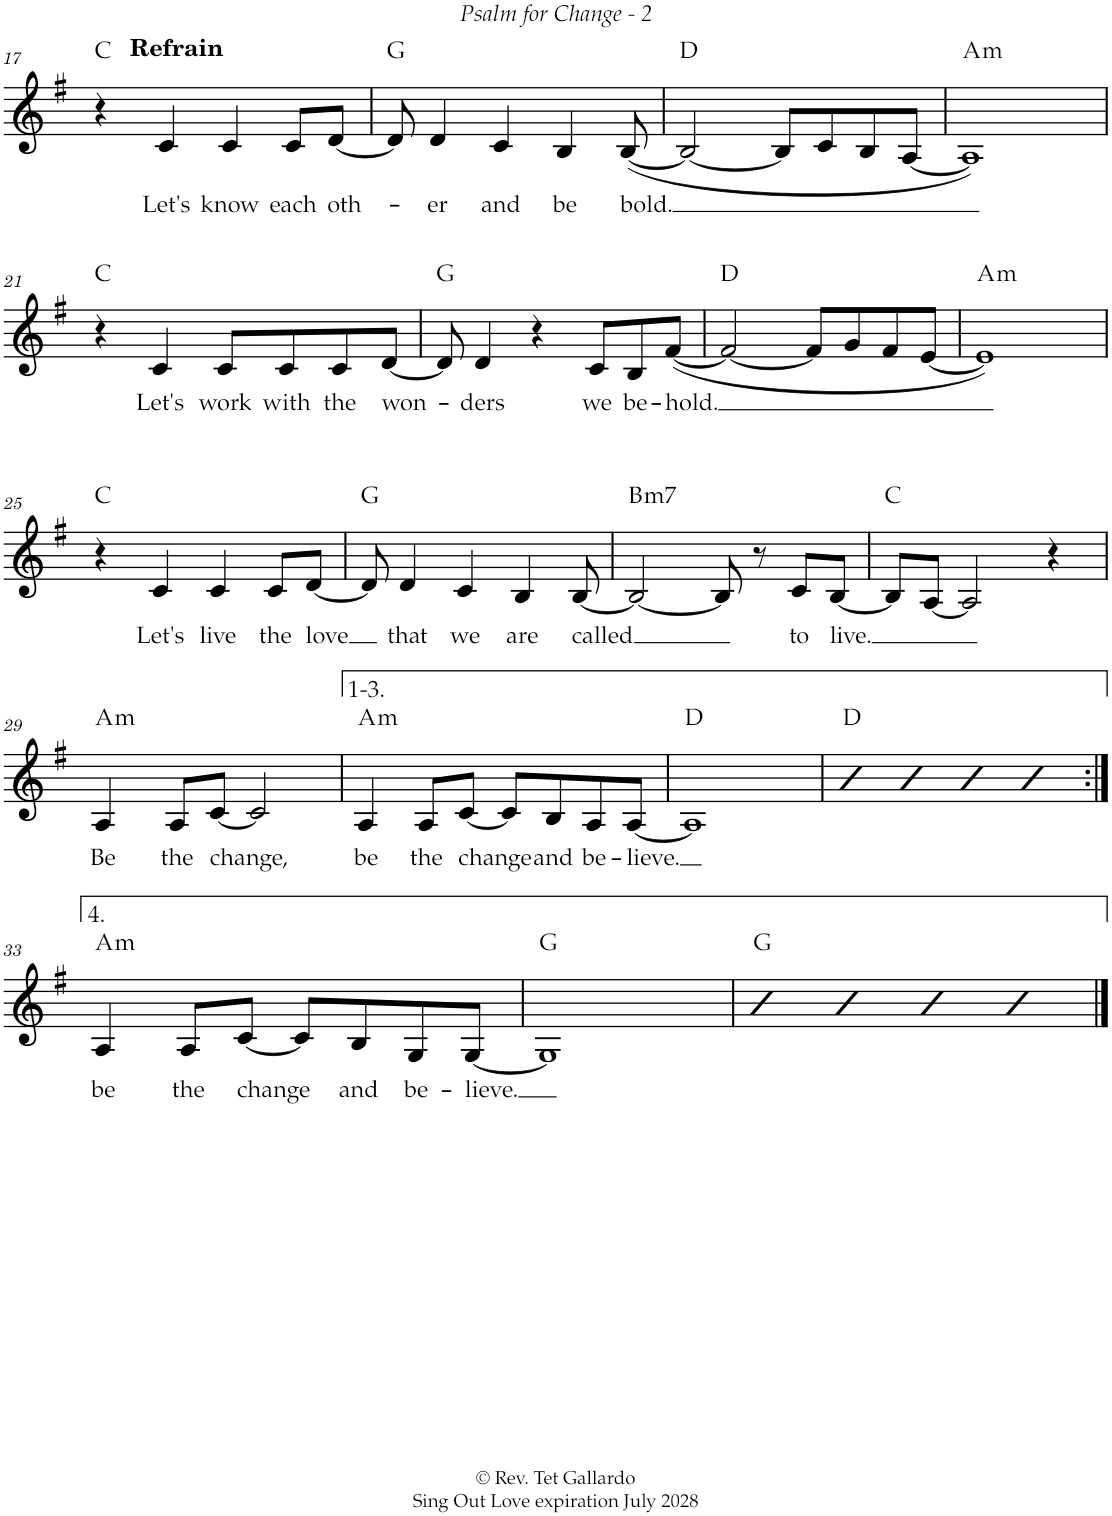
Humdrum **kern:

**kern	**text	**harte
*part1	*part1	*part1
*staff1	*staff1	*
*I"Violin	*	*
*I'Vln.	*	*
!!LO:PB:g=z
*clefG2	*	*
*k[f#]	*	*
*e:	*	*
*M4/4	*	*
=17	=17	=17
*^	*	*
4r	8ryy	.	C:maj
!	!LO:TX:a:B:t=Refrain	!	!
.	2..ryy	.	.
!	!	!LO:LY:b	!
4c/	.	Let's	.
!	!	!LO:LY:b	!
4c/	.	know	.
!	!	!LO:LY:b	!
8c/L	.	each	.
!	!	!LO:LY:b	!
[<8d/J	.	oth-	.
*v	*v	*	*
=18	=18	=18
8d/]	.	G:maj
!	!LO:LY:b	!
4d/	-er	.
!	!LO:LY:b	!
4c/	and	.
!	!LO:LY:b	!
4B/	be	.
!	!LO:LY:b	!
(<[<8B/	bold.	.
=19	=19	=19
2B/_	.	D:maj
8B/L]	.	.
8c/	.	.
8B/	.	.
[<8A/J	.	.
=20	=20	=20
!	!	!LO:H:kt=m
1A])	.	A:min
!!LO:LB:g=z
=21	=21	=21
4r	.	C:maj
!	!LO:LY:b	!
4c/	Let's	.
!	!LO:LY:b	!
8c/L	work	.
!	!LO:LY:b	!
8c/	with	.
!	!LO:LY:b	!
8c/	the	.
!	!LO:LY:b	!
[<8d/J	won-	.
=22	=22	=22
8d/]	.	G:maj
!	!LO:LY:b	!
4d/	-ders	.
4r	.	.
!	!LO:LY:b	!
8c/L	we	.
!	!LO:LY:b	!
8B/	be-	.
!	!LO:LY:b	!
(<[<8f#/J	-hold.	.
=23	=23	=23
2f#/_	.	D:maj
8f#/L]	.	.
8g/	.	.
8f#/	.	.
[<8e/J	.	.
=24	=24	=24
!	!	!LO:H:kt=m
1e])	.	A:min
!!LO:LB:g=z
=25	=25	=25
4r	.	C:maj
!	!LO:LY:b	!
4c/	Let's	.
!	!LO:LY:b	!
4c/	live	.
!	!LO:LY:b	!
8c/L	the	.
!	!LO:LY:b	!
[<8d/J	love	.
=26	=26	=26
8d/]	.	G:maj
!	!LO:LY:b	!
4d/	that	.
!	!LO:LY:b	!
4c/	we	.
!	!LO:LY:b	!
4B/	are	.
!	!LO:LY:b	!
[<8B/	called	.
=27	=27	=27
!	!	!LO:H:kt=m7
2B/_	.	B:min7
8B/]	.	.
8r	.	.
!	!LO:LY:b	!
8c/L	to	.
!	!LO:LY:b	!
[<8B/J	live.	.
=28	=28	=28
8B/L]	.	C:maj
[<8A/J	.	.
2A/]	.	.
4r	.	.
!!LO:LB:g=z
=29	=29	=29
!	!LO:LY:b	!LO:H:kt=m
4A/	Be	A:min
!	!LO:LY:b	!
8A/L	the	.
!	!LO:LY:b	!
[<8c/J	change,	.
2c/]	.	.
=30	=30	=30
!	!LO:LY:b	!LO:H:kt=m
4A/	be	A:min
!	!LO:LY:b	!
8A/L	the	.
!	!LO:LY:b	!
[<8c/J	change	.
8c/L]	.	.
!	!LO:LY:b	!
8B/	and	.
!	!LO:LY:b	!
8A/	be-	.
!	!LO:LY:b	!
[<8A/J	-lieve.	.
=31	=31	=31
1A]	.	D:maj
=32	=32	=32
4b	.	D:maj
4b	.	.
4b	.	.
4b	.	.
!!LO:LB:g=z
=33:|!	=33:|!	=33:|!
!	!LO:LY:b	!LO:H:kt=m
4A/	be	A:min
!	!LO:LY:b	!
8A/L	the	.
!	!LO:LY:b	!
[<8c/J	change	.
8c/L]	.	.
!	!LO:LY:b	!
8B/	and	.
!	!LO:LY:b	!
8G/	be-	.
!	!LO:LY:b	!
[<8G/J	-lieve.	.
=34	=34	=34
1G]	.	G:maj
=35	=35	=35
4b	.	G:maj
4b	.	.
4b	.	.
4b	.	.
==	==	==
*-	*-	*-
